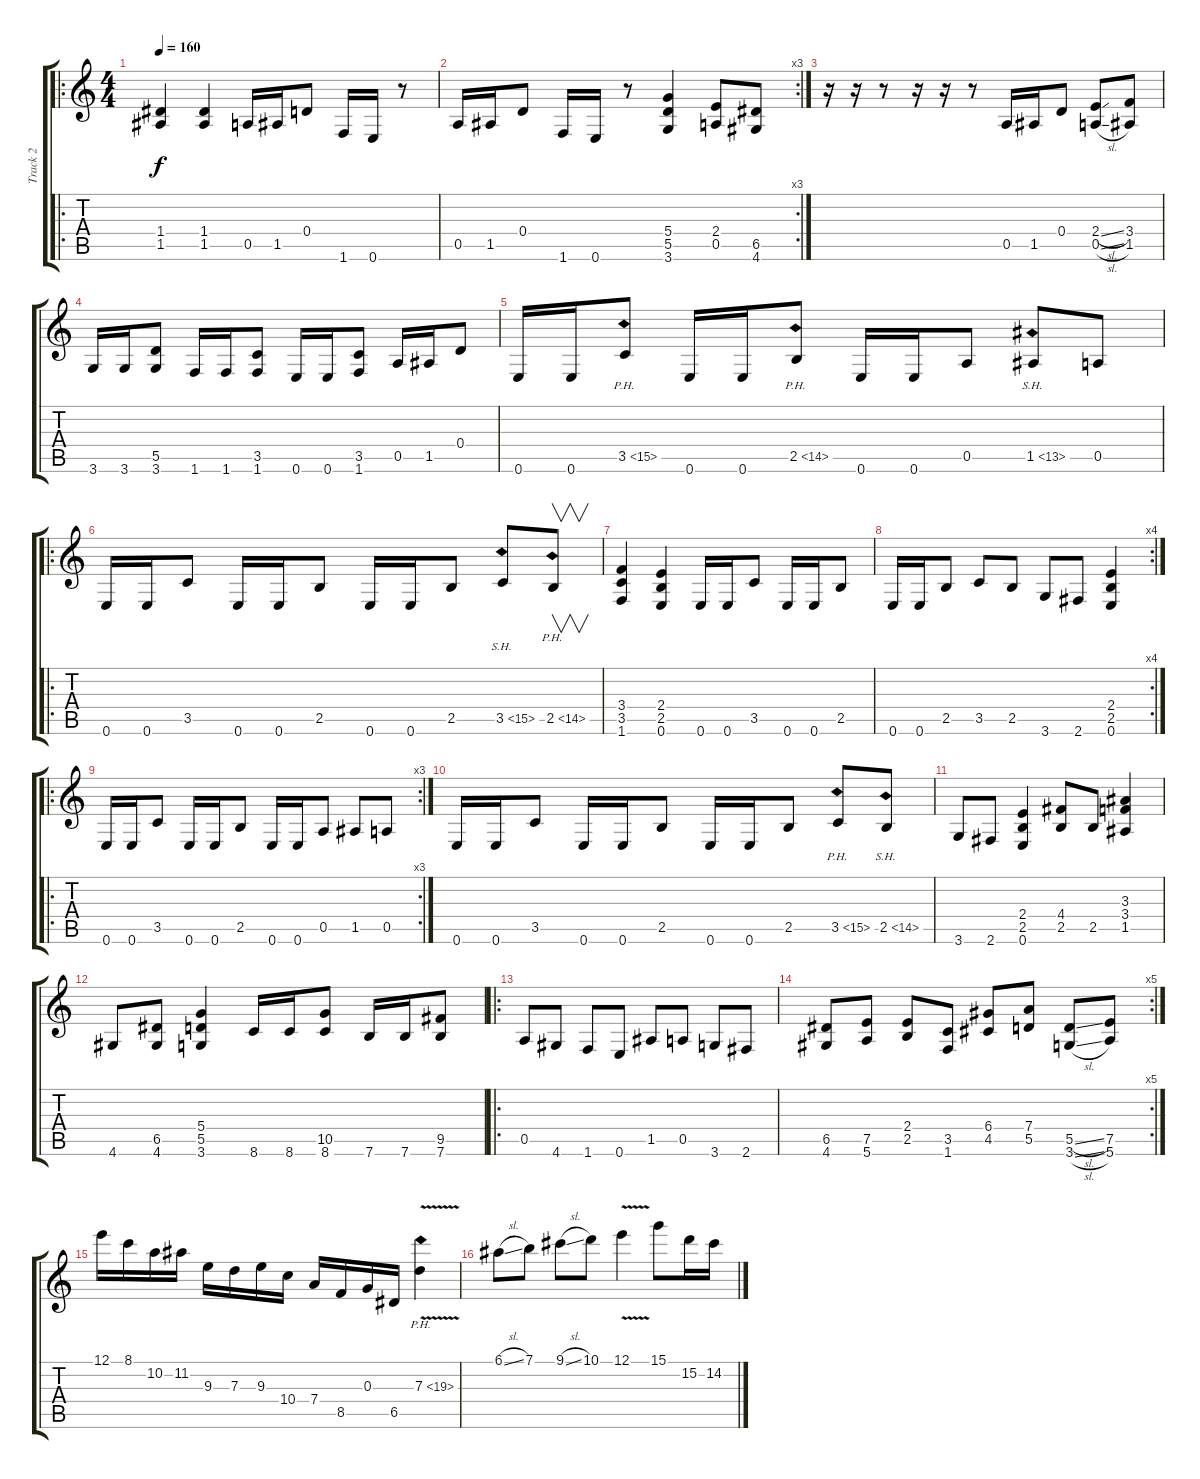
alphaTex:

\track ("Track 2" "Track 2") {instrument distortionguitar}
\staff {score tabs}
\tuning (E4 B3 G3 D3 A2 E2) {hide}
\ro
\ts (4 4)
\tempo 160
\clef g2
\ks c
(1.4 1.5).4{dy f instrument distortionguitar} (1.4 1.5).4 0.5.16 1.5.16 0.4.8 1.6.16 0.6.16 r.8 |
\rc 3
0.5.16 1.5.16 0.4.8 1.6.16 0.6.16 r.8 (5.4 5.5 3.6).4 (2.4 0.5).8 (6.5 4.6).8 |
r.16 r.16 r.8 r.16 r.16 r.8 0.5.16 1.5.16 0.4.8 (2.4{sl} 0.5{sl}).8 (3.4 1.5).8 |
3.6.16 3.6.16 (5.5 3.6).8 1.6.16 1.6.16 (3.5 1.6).8 0.6.16 0.6.16 (3.5 1.6).8 0.5.16 1.5.16 0.4.8 |
0.6.16 0.6.16 3.5{ph 12}.8 0.6.16 0.6.16 2.5{ph 12}.8 0.6.16 0.6.16 0.5.8 1.5{sh 12}.8 0.5.8 |
\ro
0.6.16 0.6.16 3.5.8 0.6.16 0.6.16 2.5.8 0.6.16 0.6.16 2.5.8 3.5{sh 12}.8 2.5{ph 12}.8{v} |
(3.4 3.5 1.6).4 (2.4 2.5 0.6).4 0.6.16 0.6.16 3.5.8 0.6.16 0.6.16 2.5.8 |
\rc 4
0.6.16 0.6.16 2.5.8 3.5.8 2.5.8 3.6.8 2.6.8 (2.4 2.5 0.6).4 |
\ro
\rc 3
0.6.16 0.6.16 3.5.8 0.6.16 0.6.16 2.5.8 0.6.16 0.6.16 0.5.8 1.5.8 0.5.8 |
0.6.16 0.6.16 3.5.8 0.6.16 0.6.16 2.5.8 0.6.16 0.6.16 2.5.8 3.5{ph 12}.8 2.5{sh 12}.8 |
3.6.8 2.6.8 (2.4 2.5 0.6).4 (4.4 2.5).8 2.5.8 (3.3 3.4 1.5).4 |
4.6.8 (6.5 4.6).8 (5.4 5.5 3.6).4 8.6.16 8.6.16 (10.5 8.6).8 7.6.16 7.6.16 (9.5 7.6).8 |
\ro
0.5.8 4.6.8 1.6.8 0.6.8 1.5.8 0.5.8 3.6.8 2.6.8 |
\rc 5
(6.5 4.6).8 (7.5 5.6).8 (2.4 2.5).8 (3.5 1.6).8 (6.4 4.5).8 (7.4 5.5).8 (5.5{sl} 3.6{sl}).8 (7.5 5.6).8 |
12.1.16 8.1.16 10.2.16 11.2.16 9.3.16 7.3.16 9.3.16 10.4.16 7.4.16 8.5.16 0.3.16 6.5.16 7.3{ph 12 v}.4 |
6.1{sl}.8 7.1.8 9.1{sl}.8 10.1.8 12.1{v}.4 15.1.8 15.2.16 14.2.16
